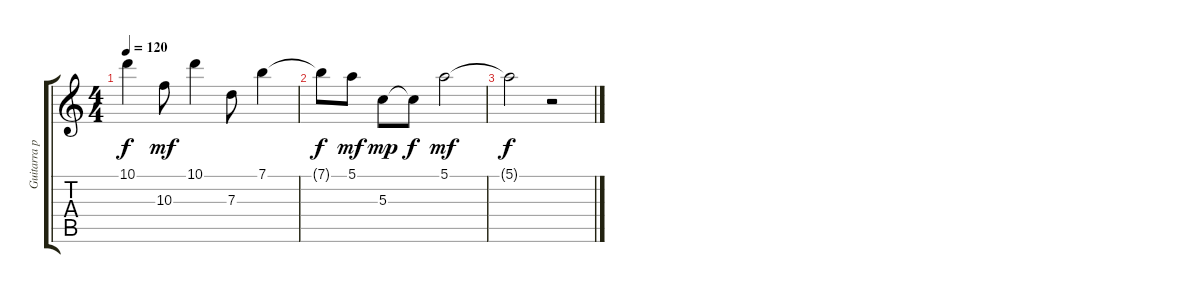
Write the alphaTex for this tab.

\track ("Guitarra primera" "Guitarra p") {instrument acousticguitarnylon}
\staff {score tabs}
\tuning (E4 B3 G3 D3 A2 E2) {hide}
\ts (4 4)
\tempo 120
\clef g2
\ks c
10.1{t}.4{dy f} 10.3.8{dy mf} 10.1.4 7.3.8 7.1.4 |
7.1{t}.8{dy f} 5.1.8{dy mf} 5.3.8{dy mp} 5.3{t}.8{dy f} 5.1.2{dy mf} |
5.1{t}.2{dy f} r.2
